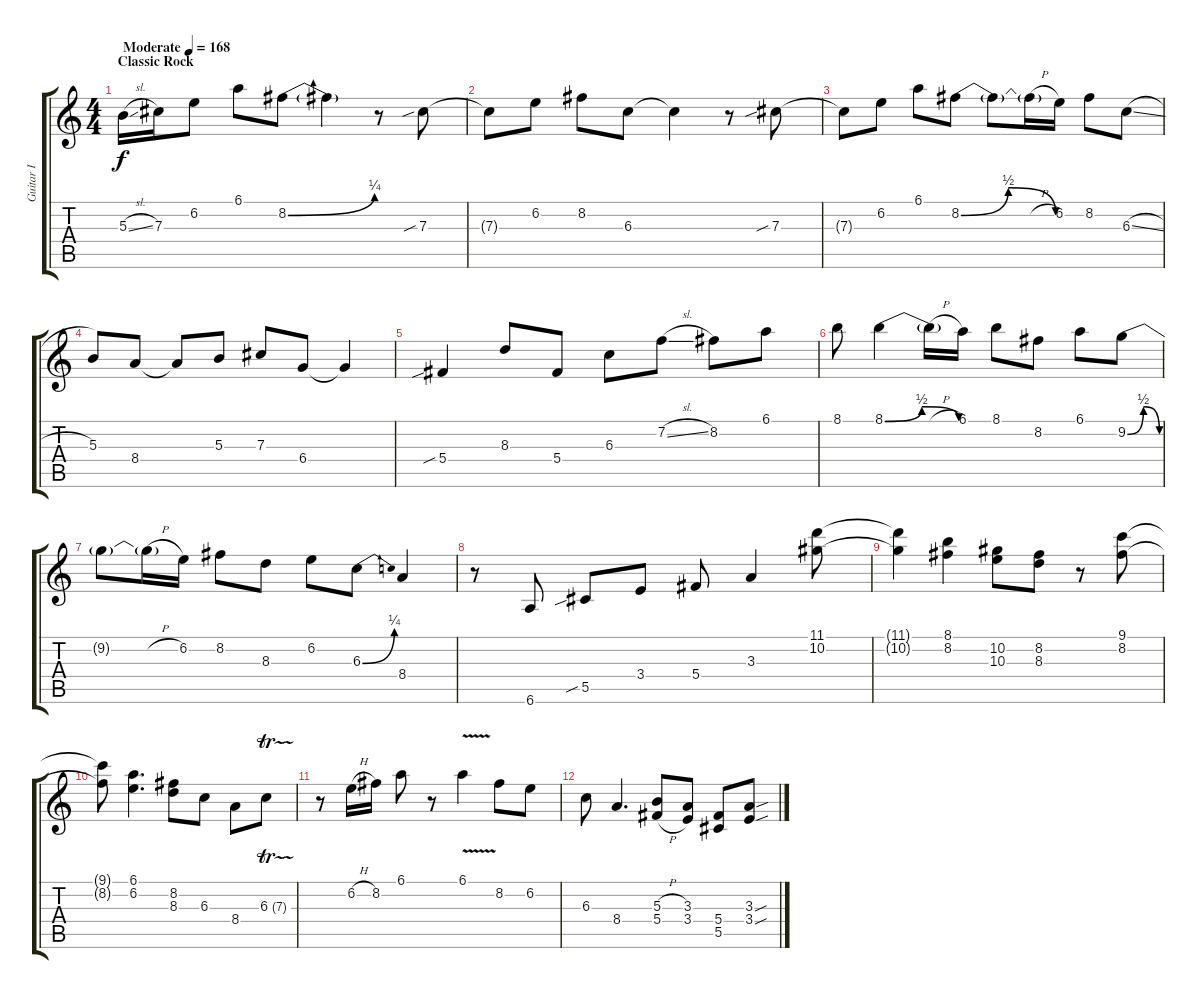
\track ("Guitar I" "Guitar I") {instrument overdrivenguitar}
\staff {score tabs}
\tuning (Eb4 Bb3 Gb3 Db3 Ab2 Eb2) {hide}
\ts (4 4)
\section ("" "Classic Rock")
\tempo (168 "Moderate")
\clef g2
\ks c
5.3{sl}.16{dy f volume 10 balance 7 instrument overdrivenguitar} 7.3.16 6.2.8{beam split} 6.1.8 8.2{be (bend 0 0 60 1)}.8 8.2{t}.4 r.8 7.3{sib}.8 |
7.3{t}.8 6.2.8{beam split} 8.2.8 6.3.8 6.3{t}.4 r.8 7.3{sib}.8 |
7.3{t}.8 6.2.8{beam split} 6.1.8 8.2{be (bendrelease 0 0 15 2 30 2 60 0)}.8 8.2{t}.8 8.2{h t}.16 6.2.16 8.2.8 6.3{sl}.8 |
5.3.8 8.4.8{beam split} 8.4{t}.8 5.3.8 7.3.8 6.4.8 6.4{t}.4 |
5.4{sib}.4 8.3.8 5.4.8 6.3.8 7.2{sl}.8{beam split} 8.2.8 6.1.8 |
8.1.8 8.1{be (bendrelease 0 0 15 2 30 2 60 0)}.4 8.1{h t}.16 6.1.16 8.1.8 8.2.8{beam split} 6.1.8 9.2{be (bendrelease 0 0 15 2 30 2 60 0)}.8 |
9.2{t}.8 9.2{h t}.16 6.2.16 8.2.8 8.3.8 6.2.8 6.3{be (bend 0 0 60 1)}.8 8.4.4 |
r.8 6.6.8 5.5{sib}.8 3.4.8 5.4.8 3.3.4 (11.1 10.2).8 |
(11.1{t} 10.2{t}).4 (8.1 8.2).4 (10.2 10.3).8 (8.2 8.3).8 r.8 (9.1 8.2).8 |
(9.1{t} 8.2{t}).8 (6.1 6.2).4{d} (8.2 8.3).8 6.3.8{beam split} 8.4.8 6.3{tr (7 32)}.8 |
r.8 6.2{h}.16 8.2.16 6.1.8 r.8 6.1{v}.4 8.2.8 6.2.8 |
6.3.8 8.4.4{d} (5.3{h} 5.4{h}).8 (3.3 3.4).8{beam split} (5.4 5.5).8 (3.3{sou} 3.4{sou}).8
